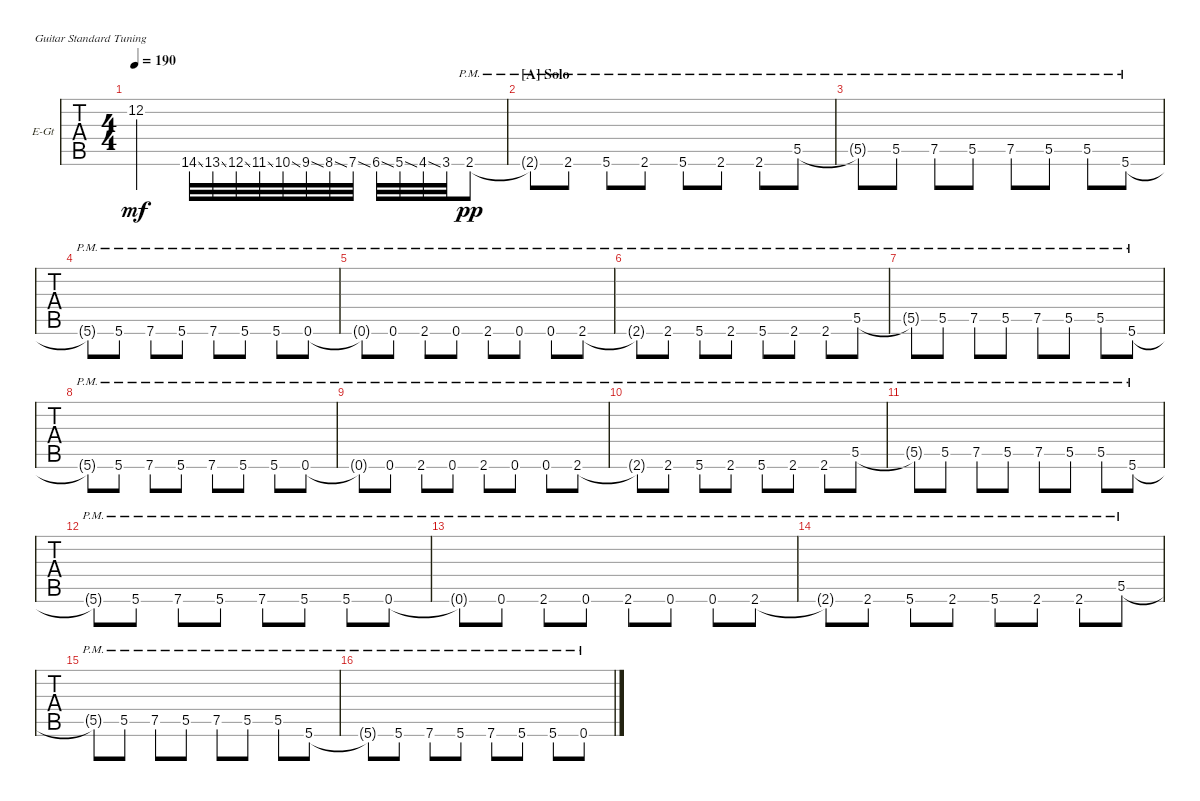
\defaultSystemsLayout 4
\bracketExtendMode groupsimilarinstruments
\firstSystemTrackNameOrientation horizontal
\otherSystemsTrackNameOrientation horizontal
\track ("Matthew" "E-Gt") {instrument distortionguitar}
\staff {tabs}
\tuning (E4 B3 G3 D3 A2 E2)
\ts (4 4)
\tempo 190
\clef g2
\ks c
12.2{t}.2{dy mf} 14.6{ss}.32 13.6{ss}.32 12.6{ss}.32 11.6{ss}.32 10.6{ss}.32 9.6{ss}.32 8.6{ss}.32 7.6{ss}.32 6.6{ss}.32 5.6{ss}.32 4.6{ss}.32 3.6.32 2.6{pm}.8{dy pp} |
\section ("A" "Solo")
2.6{pm t}.8 2.6{pm}.8 5.6{pm}.8 2.6{pm}.8 5.6{pm}.8 2.6{pm}.8 2.6{pm}.8 5.5{pm}.8 |
5.5{pm t}.8 5.5{pm}.8 7.5{pm}.8 5.5{pm}.8 7.5{pm}.8 5.5{pm}.8 5.5{pm}.8 5.6{pm}.8 |
5.6{pm t}.8 5.6{pm}.8 7.6{pm}.8 5.6{pm}.8 7.6{pm}.8 5.6{pm}.8 5.6{pm}.8 0.6{pm}.8 |
0.6{pm t}.8 0.6{pm}.8 2.6{pm}.8 0.6{pm}.8 2.6{pm}.8 0.6{pm}.8 0.6{pm}.8 2.6{pm}.8 |
2.6{pm t}.8 2.6{pm}.8 5.6{pm}.8 2.6{pm}.8 5.6{pm}.8 2.6{pm}.8 2.6{pm}.8 5.5{pm}.8 |
5.5{pm t}.8 5.5{pm}.8 7.5{pm}.8 5.5{pm}.8 7.5{pm}.8 5.5{pm}.8 5.5{pm}.8 5.6{pm}.8 |
5.6{pm t}.8 5.6{pm}.8 7.6{pm}.8 5.6{pm}.8 7.6{pm}.8 5.6{pm}.8 5.6{pm}.8 0.6{pm}.8 |
0.6{pm t}.8 0.6{pm}.8 2.6{pm}.8 0.6{pm}.8 2.6{pm}.8 0.6{pm}.8 0.6{pm}.8 2.6{pm}.8 |
2.6{pm t}.8 2.6{pm}.8 5.6{pm}.8 2.6{pm}.8 5.6{pm}.8 2.6{pm}.8 2.6{pm}.8 5.5{pm}.8 |
5.5{pm t}.8 5.5{pm}.8 7.5{pm}.8 5.5{pm}.8 7.5{pm}.8 5.5{pm}.8 5.5{pm}.8 5.6{pm}.8 |
5.6{pm t}.8 5.6{pm}.8 7.6{pm}.8 5.6{pm}.8 7.6{pm}.8 5.6{pm}.8 5.6{pm}.8 0.6{pm}.8 |
0.6{pm t}.8 0.6{pm}.8 2.6{pm}.8 0.6{pm}.8 2.6{pm}.8 0.6{pm}.8 0.6{pm}.8 2.6{pm}.8 |
2.6{pm t}.8 2.6{pm}.8 5.6{pm}.8 2.6{pm}.8 5.6{pm}.8 2.6{pm}.8 2.6{pm}.8 5.5{pm}.8 |
5.5{pm t}.8 5.5{pm}.8 7.5{pm}.8 5.5{pm}.8 7.5{pm}.8 5.5{pm}.8 5.5{pm}.8 5.6{pm}.8 |
5.6{pm t}.8 5.6{pm}.8 7.6{pm}.8 5.6{pm}.8 7.6{pm}.8 5.6{pm}.8 5.6{pm}.8 0.6{pm}.8
